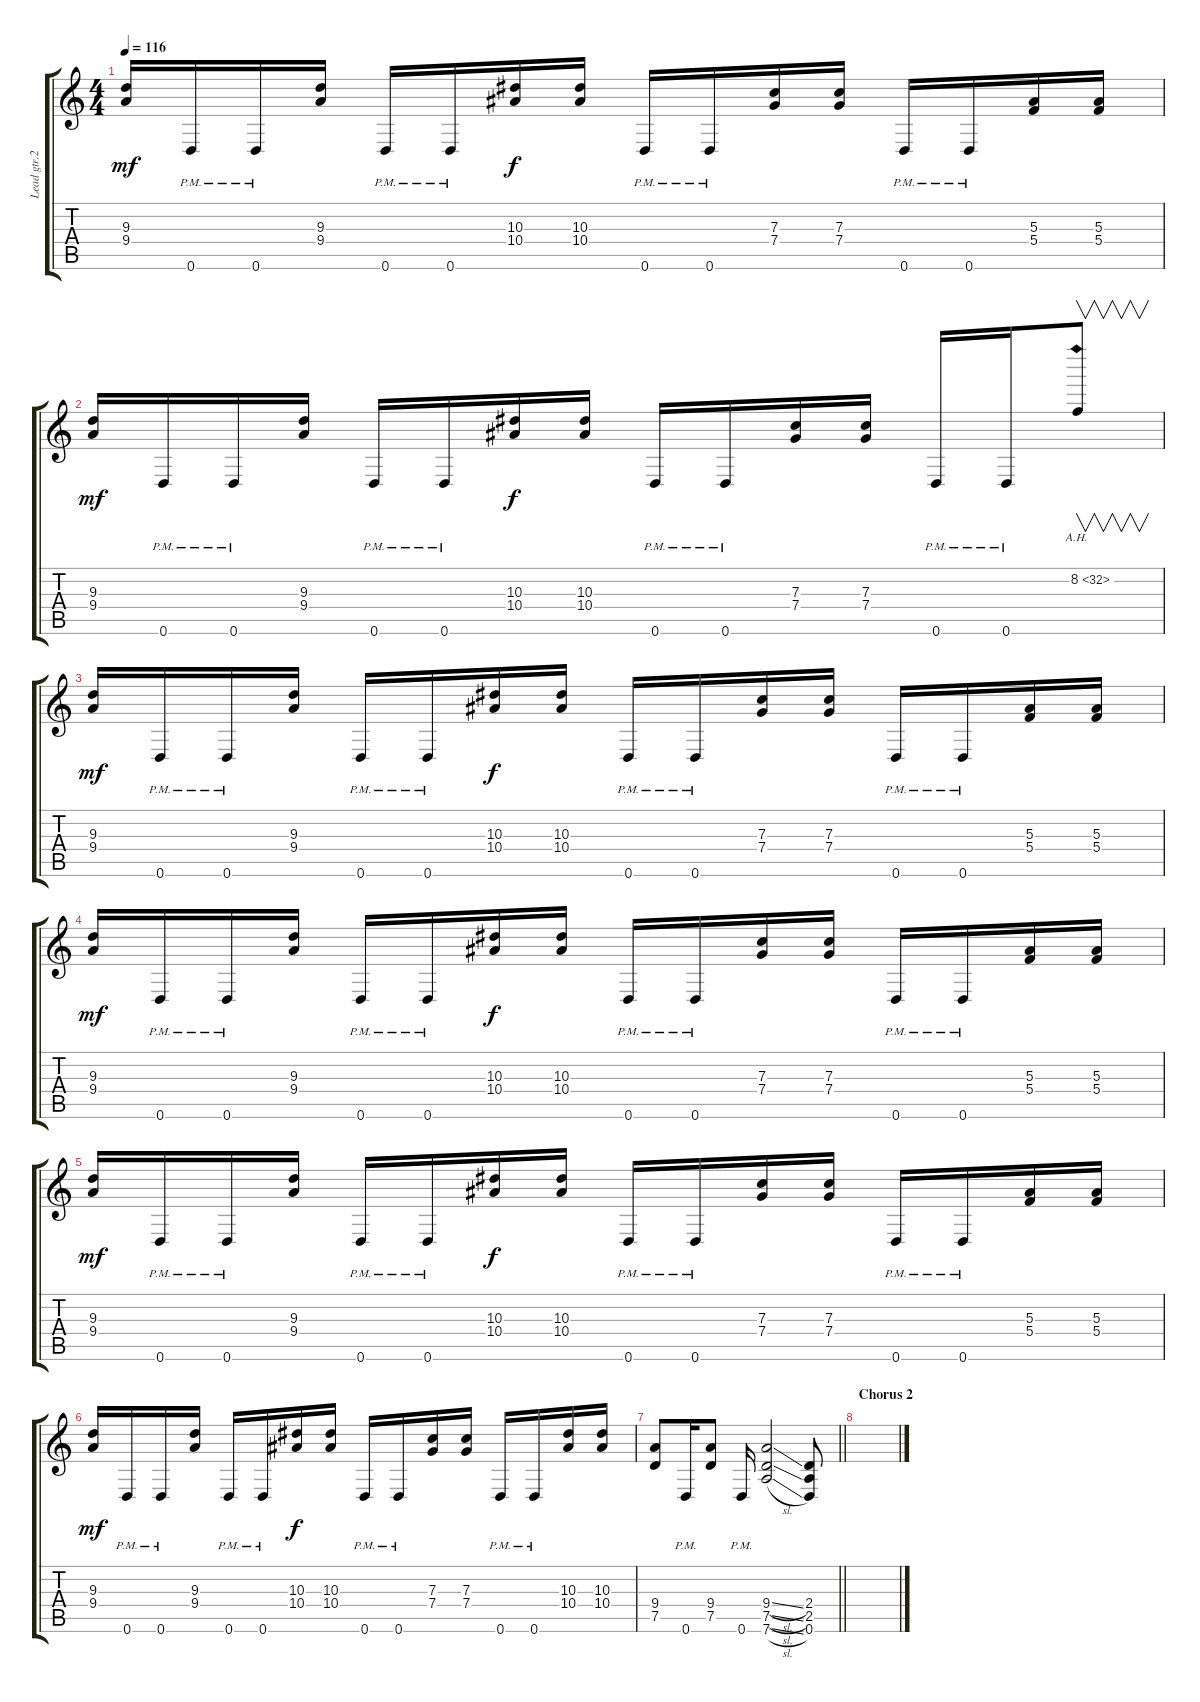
\track ("Lead gtr.2" "Lead gtr.2") {instrument distortionguitar}
\staff {score tabs}
\tuning (D4 A3 F3 C3 G2 D2) {hide}
\ts (4 4)
\tempo 116
\clef g2
\ks c
(9.3 9.4).16{dy mf} 0.6{pm}.16 0.6{pm}.16 (9.3 9.4).16 0.6{pm}.16 0.6{pm}.16 (10.3 10.4).16{dy f} (10.3 10.4).16 0.6{pm}.16 0.6{pm}.16 (7.3 7.4).16 (7.3 7.4).16 0.6{pm}.16 0.6{pm}.16 (5.3 5.4).16 (5.3 5.4).16 |
(9.3 9.4).16{dy mf} 0.6{pm}.16 0.6{pm}.16 (9.3 9.4).16 0.6{pm}.16 0.6{pm}.16 (10.3 10.4).16{dy f} (10.3 10.4).16 0.6{pm}.16 0.6{pm}.16 (7.3 7.4).16 (7.3 7.4).16 0.6{pm}.16 0.6{pm}.16 8.2{ah 24}.8{v} |
(9.3 9.4).16{dy mf} 0.6{pm}.16 0.6{pm}.16 (9.3 9.4).16 0.6{pm}.16 0.6{pm}.16 (10.3 10.4).16{dy f} (10.3 10.4).16 0.6{pm}.16 0.6{pm}.16 (7.3 7.4).16 (7.3 7.4).16 0.6{pm}.16 0.6{pm}.16 (5.3 5.4).16 (5.3 5.4).16 |
(9.3 9.4).16{dy mf} 0.6{pm}.16 0.6{pm}.16 (9.3 9.4).16 0.6{pm}.16 0.6{pm}.16 (10.3 10.4).16{dy f} (10.3 10.4).16 0.6{pm}.16 0.6{pm}.16 (7.3 7.4).16 (7.3 7.4).16 0.6{pm}.16 0.6{pm}.16 (5.3 5.4).16 (5.3 5.4).16 |
(9.3 9.4).16{dy mf} 0.6{pm}.16 0.6{pm}.16 (9.3 9.4).16 0.6{pm}.16 0.6{pm}.16 (10.3 10.4).16{dy f} (10.3 10.4).16 0.6{pm}.16 0.6{pm}.16 (7.3 7.4).16 (7.3 7.4).16 0.6{pm}.16 0.6{pm}.16 (5.3 5.4).16 (5.3 5.4).16 |
(9.3 9.4).16{dy mf} 0.6{pm}.16 0.6{pm}.16 (9.3 9.4).16 0.6{pm}.16 0.6{pm}.16 (10.3 10.4).16{dy f} (10.3 10.4).16 0.6{pm}.16 0.6{pm}.16 (7.3 7.4).16 (7.3 7.4).16 0.6{pm}.16 0.6{pm}.16 (10.3 10.4).16 (10.3 10.4).16 |
\barLineRight lightlight
(9.4 7.5).8 0.6{pm}.16 (9.4 7.5).8 0.6{pm}.16 (9.4{sl} 7.5{sl} 7.6{sl}).2 (2.4 2.5 0.6).8 |
\section ("" "Chorus 2")
